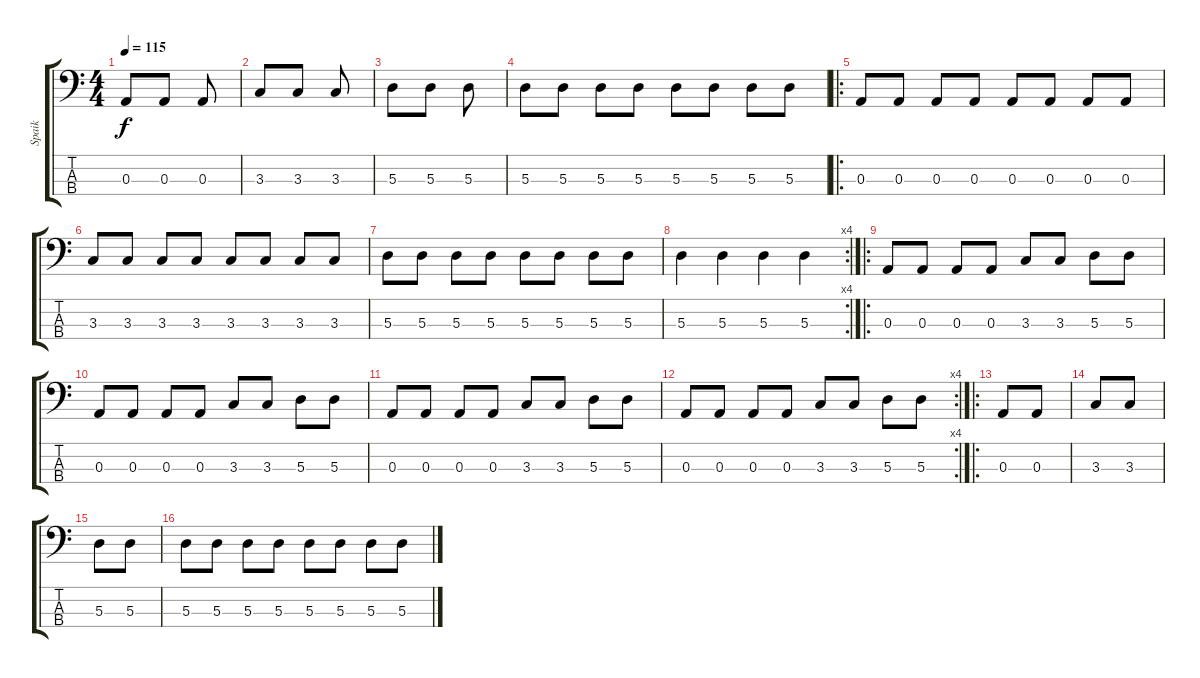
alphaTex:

\track ("Spaik" "Spaik") {instrument electricbassfinger}
\staff {score tabs}
\tuning (G2 D2 A1 E1) {hide}
\ts (4 4)
\tempo 115
\clef f4
\ks c
0.3.8{dy f} 0.3.8 0.3.8 |
3.3.8 3.3.8 3.3.8 |
5.3.8 5.3.8 5.3.8 |
5.3.8 5.3.8 5.3.8 5.3.8 5.3.8 5.3.8 5.3.8 5.3.8 |
\ro
0.3.8 0.3.8 0.3.8 0.3.8 0.3.8 0.3.8 0.3.8 0.3.8 |
3.3.8 3.3.8 3.3.8 3.3.8 3.3.8 3.3.8 3.3.8 3.3.8 |
5.3.8 5.3.8 5.3.8 5.3.8 5.3.8 5.3.8 5.3.8 5.3.8 |
\rc 4
5.3.4 5.3.4 5.3.4 5.3.4 |
\ro
0.3.8 0.3.8 0.3.8 0.3.8 3.3.8 3.3.8 5.3.8 5.3.8 |
0.3.8 0.3.8 0.3.8 0.3.8 3.3.8 3.3.8 5.3.8 5.3.8 |
0.3.8 0.3.8 0.3.8 0.3.8 3.3.8 3.3.8 5.3.8 5.3.8 |
\rc 4
0.3.8 0.3.8 0.3.8 0.3.8 3.3.8 3.3.8 5.3.8 5.3.8 |
\ro
0.3.8 0.3.8 |
3.3.8 3.3.8 |
5.3.8 5.3.8 |
5.3.8 5.3.8 5.3.8 5.3.8 5.3.8 5.3.8 5.3.8 5.3.8
